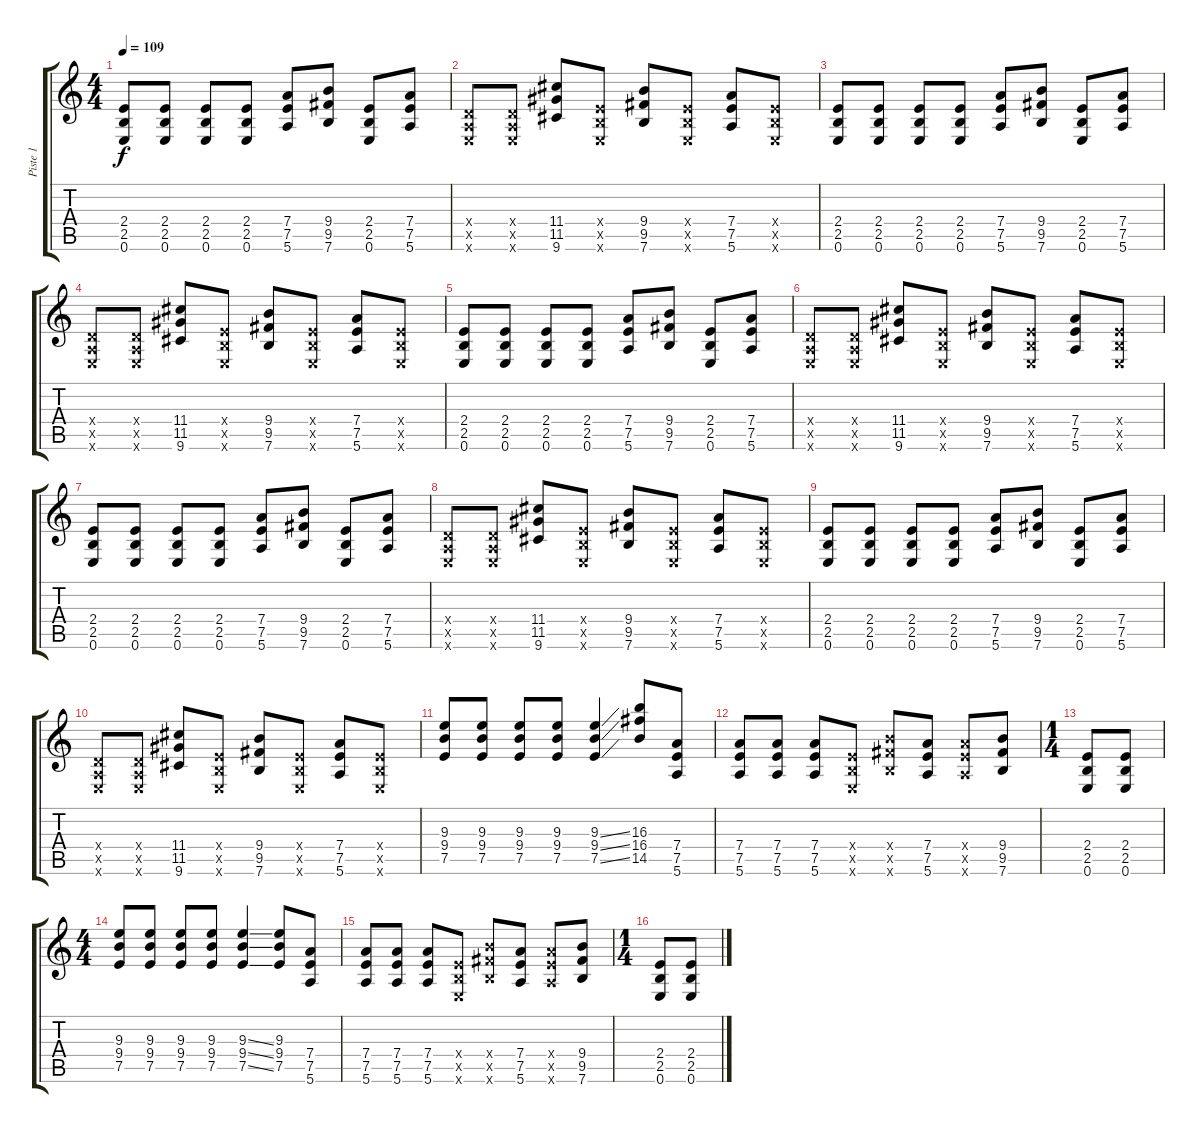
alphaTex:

\track ("Piste 1" "Piste 1") {instrument overdrivenguitar}
\staff {score tabs}
\tuning (E4 B3 G3 D3 A2 E2) {hide}
\ts (4 4)
\tempo 109
\clef g2
\ks c
(2.4 2.5 0.6).8{dy f} (2.4 2.5 0.6).8 (2.4 2.5 0.6).8 (2.4 2.5 0.6).8 (7.4 7.5 5.6).8 (9.4 9.5 7.6).8 (2.4 2.5 0.6).8 (7.4 7.5 5.6).8 |
(0.4{x} 0.5{x} 0.6{x}).8 (0.4{x} 0.5{x} 0.6{x}).8 (11.4 11.5 9.6).8 (2.4{x} 2.5{x} 0.6{x}).8 (9.4 9.5 7.6).8 (2.4{x} 2.5{x} 0.6{x}).8 (7.4 7.5 5.6).8 (2.4{x} 2.5{x} 0.6{x}).8 |
(2.4 2.5 0.6).8 (2.4 2.5 0.6).8 (2.4 2.5 0.6).8 (2.4 2.5 0.6).8 (7.4 7.5 5.6).8 (9.4 9.5 7.6).8 (2.4 2.5 0.6).8 (7.4 7.5 5.6).8 |
(0.4{x} 0.5{x} 0.6{x}).8 (0.4{x} 0.5{x} 0.6{x}).8 (11.4 11.5 9.6).8 (2.4{x} 2.5{x} 0.6{x}).8 (9.4 9.5 7.6).8 (2.4{x} 2.5{x} 0.6{x}).8 (7.4 7.5 5.6).8 (2.4{x} 2.5{x} 0.6{x}).8 |
(2.4 2.5 0.6).8 (2.4 2.5 0.6).8 (2.4 2.5 0.6).8 (2.4 2.5 0.6).8 (7.4 7.5 5.6).8 (9.4 9.5 7.6).8 (2.4 2.5 0.6).8 (7.4 7.5 5.6).8 |
(0.4{x} 0.5{x} 0.6{x}).8 (0.4{x} 0.5{x} 0.6{x}).8 (11.4 11.5 9.6).8 (2.4{x} 2.5{x} 0.6{x}).8 (9.4 9.5 7.6).8 (2.4{x} 2.5{x} 0.6{x}).8 (7.4 7.5 5.6).8 (2.4{x} 2.5{x} 0.6{x}).8 |
(2.4 2.5 0.6).8 (2.4 2.5 0.6).8 (2.4 2.5 0.6).8 (2.4 2.5 0.6).8 (7.4 7.5 5.6).8 (9.4 9.5 7.6).8 (2.4 2.5 0.6).8 (7.4 7.5 5.6).8 |
(0.4{x} 0.5{x} 0.6{x}).8 (0.4{x} 0.5{x} 0.6{x}).8 (11.4 11.5 9.6).8 (2.4{x} 2.5{x} 0.6{x}).8 (9.4 9.5 7.6).8 (2.4{x} 2.5{x} 0.6{x}).8 (7.4 7.5 5.6).8 (2.4{x} 2.5{x} 0.6{x}).8 |
(2.4 2.5 0.6).8 (2.4 2.5 0.6).8 (2.4 2.5 0.6).8 (2.4 2.5 0.6).8 (7.4 7.5 5.6).8 (9.4 9.5 7.6).8 (2.4 2.5 0.6).8 (7.4 7.5 5.6).8 |
(0.4{x} 0.5{x} 0.6{x}).8 (0.4{x} 0.5{x} 0.6{x}).8 (11.4 11.5 9.6).8 (2.4{x} 2.5{x} 0.6{x}).8 (9.4 9.5 7.6).8 (2.4{x} 2.5{x} 0.6{x}).8 (7.4 7.5 5.6).8 (2.4{x} 2.5{x} 0.6{x}).8 |
(9.3 9.4 7.5).8 (9.3 9.4 7.5).8 (9.3 9.4 7.5).8 (9.3 9.4 7.5).8 (9.3{ss} 9.4{ss} 7.5{ss}).4 (16.3 16.4 14.5).8 (7.4 7.5 5.6).8 |
(7.4 7.5 5.6).8 (7.4 7.5 5.6).8 (7.4 7.5 5.6).8 (2.4{x} 2.5{x} 0.6{x}).8 (9.4{x} 9.5{x} 7.6{x}).8 (7.4 7.5 5.6).8 (7.4{x} 7.5{x} 5.6{x}).8 (9.4 9.5 7.6).8 |
\ts (1 4)
(2.4 2.5 0.6).8 (2.4 2.5 0.6).8 |
\ts (4 4)
(9.3 9.4 7.5).8 (9.3 9.4 7.5).8 (9.3 9.4 7.5).8 (9.3 9.4 7.5).8 (9.3{ss} 9.4{ss} 7.5{ss}).4 (9.3 9.4 7.5).8 (7.4 7.5 5.6).8 |
(7.4 7.5 5.6).8 (7.4 7.5 5.6).8 (7.4 7.5 5.6).8 (2.4{x} 2.5{x} 0.6{x}).8 (9.4{x} 9.5{x} 7.6{x}).8 (7.4 7.5 5.6).8 (7.4{x} 7.5{x} 5.6{x}).8 (9.4 9.5 7.6).8 |
\ts (1 4)
(2.4 2.5 0.6).8 (2.4 2.5 0.6).8
